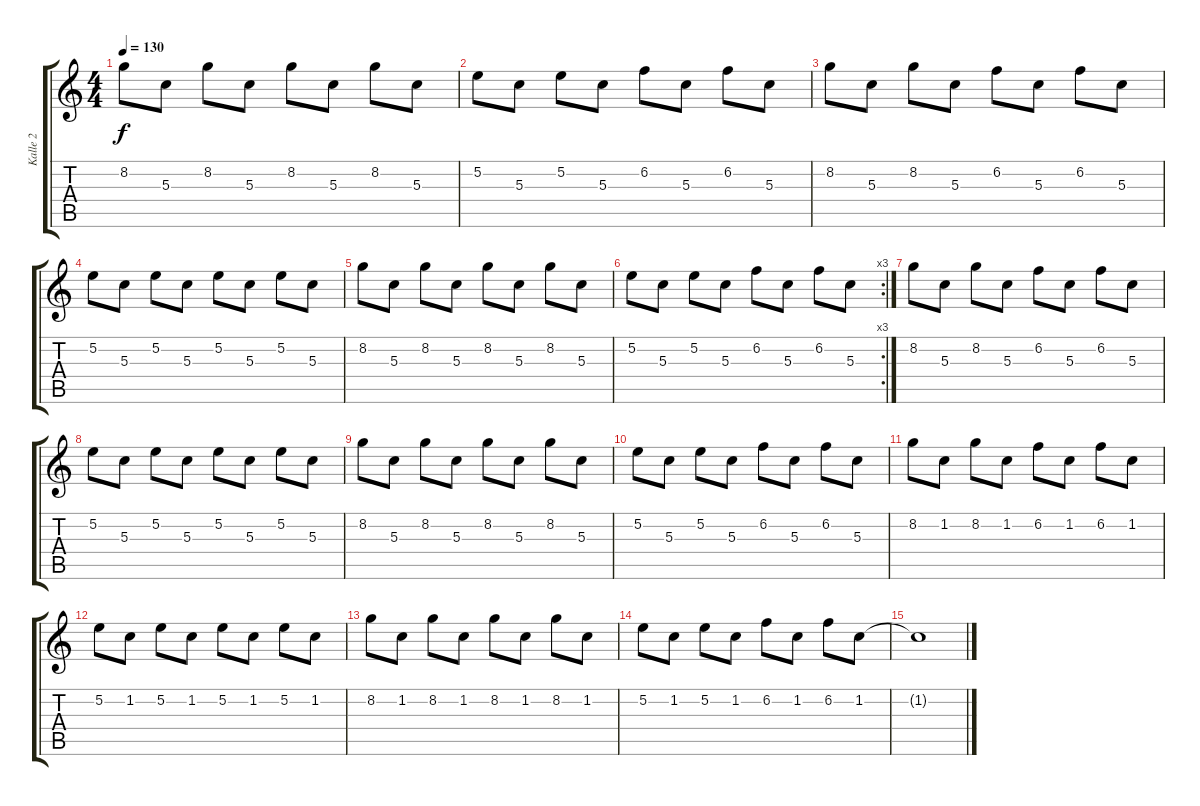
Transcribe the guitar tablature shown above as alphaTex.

\track ("Kalle 2" "Kalle 2") {instrument electricguitarclean}
\staff {score tabs}
\tuning (E4 B3 G3 D3 A2 E2) {hide}
\ts (4 4)
\tempo 130
\clef g2
\ks c
8.2.8{dy f} 5.3.8 8.2.8 5.3.8 8.2.8 5.3.8 8.2.8 5.3.8 |
5.2.8 5.3.8 5.2.8 5.3.8 6.2.8 5.3.8 6.2.8 5.3.8 |
8.2.8{volume 13} 5.3.8 8.2.8 5.3.8 6.2.8 5.3.8 6.2.8 5.3.8 |
5.2.8 5.3.8 5.2.8 5.3.8 5.2.8 5.3.8 5.2.8 5.3.8 |
8.2.8 5.3.8 8.2.8 5.3.8 8.2.8 5.3.8 8.2.8 5.3.8 |
\rc 3
5.2.8 5.3.8 5.2.8 5.3.8 6.2.8 5.3.8 6.2.8 5.3.8 |
8.2.8{volume 13} 5.3.8 8.2.8 5.3.8 6.2.8 5.3.8 6.2.8 5.3.8 |
5.2.8 5.3.8 5.2.8 5.3.8 5.2.8 5.3.8 5.2.8 5.3.8 |
8.2.8 5.3.8 8.2.8 5.3.8 8.2.8 5.3.8 8.2.8 5.3.8 |
5.2.8 5.3.8 5.2.8 5.3.8 6.2.8 5.3.8 6.2.8 5.3.8 |
8.2.8 1.2.8 8.2.8 1.2.8 6.2.8 1.2.8 6.2.8 1.2.8 |
5.2.8{volume 9} 1.2.8 5.2.8 1.2.8{volume 8} 5.2.8 1.2.8 5.2.8{volume 7} 1.2.8 |
8.2.8 1.2.8{volume 6} 8.2.8 1.2.8 8.2.8{volume 5} 1.2.8 8.2.8 1.2.8{volume 4} |
5.2.8 1.2.8 5.2.8{volume 3} 1.2.8 6.2.8 1.2.8{volume 3} 6.2.8 1.2.8{volume 2} |
1.2{t}.1
